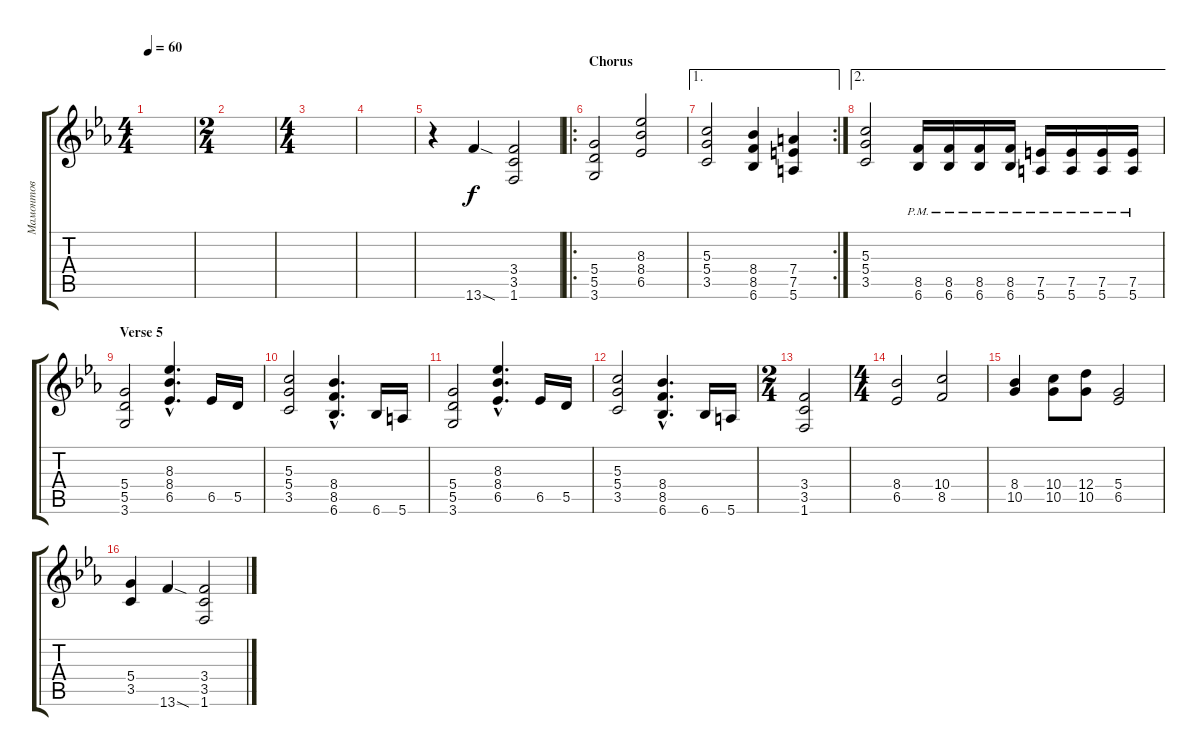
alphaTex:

\track ("Мамонтов" "Мамонтов") {instrument distortionguitar}
\staff {score tabs}
\tuning (E4 B3 G3 D3 A2 E2) {hide}
\ts (4 4)
\tempo 60
\clef g2
\ks eb
|
\ts (2 4)
|
\ts (4 4)
|
|
r.4{balance 8} 13.6{sod}.4 (3.4 3.5 1.6).2 |
\ro
\section ("" "Chorus ")
(5.4 5.5 3.6).2 (8.3 8.4 6.5).2 |
\ae 1
\rc 2
(5.3 5.4 3.5).2 (8.4 8.5 6.6).4 (7.4 7.5 5.6).4 |
\ae 2
(5.3 5.4 3.5).2 (8.5 6.6{pm}).16 (8.5 6.6{pm}).16 (8.5 6.6{pm}).16 (8.5 6.6{pm}).16 (7.5 5.6{pm}).16 (7.5 5.6{pm}).16 (7.5 5.6{pm}).16 (7.5 5.6{pm}).16 |
\section ("" "Verse 5")
(5.4 5.5 3.6).2 (8.3{hac} 8.4{hac} 6.5{hac}).4{d} 6.5.16 5.5.16 |
(5.3 5.4 3.5).2 (8.4{hac} 8.5{hac} 6.6{hac}).4{d} 6.6.16 5.6.16 |
(5.4 5.5 3.6).2 (8.3{hac} 8.4{hac} 6.5{hac}).4{d} 6.5.16 5.5.16 |
(5.3 5.4 3.5).2 (8.4{hac} 8.5{hac} 6.6{hac}).4{d} 6.6.16 5.6.16 |
\ts (2 4)
(3.4 3.5 1.6).2 |
\ts (4 4)
(8.4 6.5).2 (10.4 8.5).2 |
(8.4 10.5).4 (10.4 10.5).8 (12.4 10.5).8 (5.4 6.5).2 |
(5.4 3.5).4 13.6{sod}.4 (3.4 3.5 1.6).2
